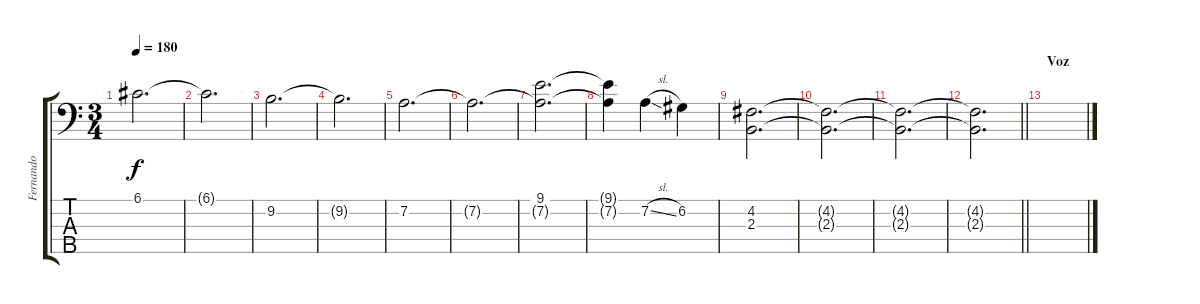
\track ("Fernando" "Fernando") {instrument fretlessbass}
\staff {score tabs}
\tuning (G2 D2 A1 E1 B0) {hide}
\ts (3 4)
\tempo 180
\clef f4
\ks c
6.1.2{d dy f} |
6.1{t}.2{d} |
9.2.2{d} |
9.2{t}.2{d} |
7.2.2{d} |
7.2{t}.2{d} |
(9.1 7.2{t}).2{d} |
(9.1{t} 7.2{t}).4 7.2{sl}.4 6.2.4 |
(4.2 2.3).2{d} |
(4.2{t} 2.3{t}).2{d} |
(4.2{t} 2.3{t}).2{d} |
\barLineRight lightlight
(4.2{t} 2.3{t}).2{d} |
\section ("" "Voz")
